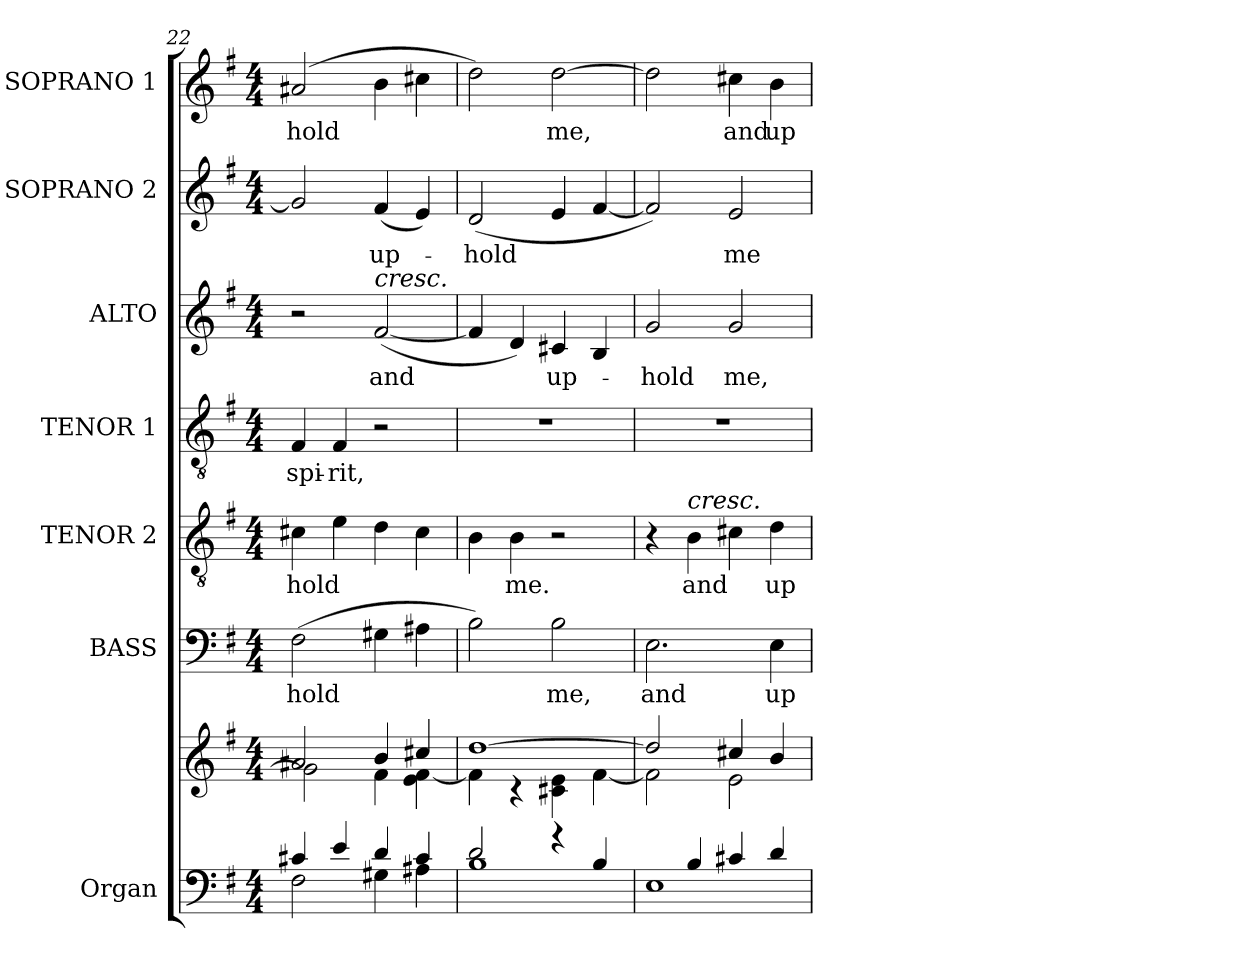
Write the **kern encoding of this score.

**kern	**kern	**kern	**text	**kern	**text	**kern	**text	**kern	**text	**kern	**text	**kern	**text
*part7	*part7	*part6	*part6	*part5	*part5	*part4	*part4	*part3	*part3	*part2	*part2	*part1	*part1
*staff8	*staff7	*staff6	*staff6	*staff5	*staff5	*staff4	*staff4	*staff3	*staff3	*staff2	*staff2	*staff1	*staff1
*I"Organ	*	*I"BASS	*	*I"TENOR 2	*	*I"TENOR 1	*	*I"ALTO	*	*I"SOPRANO 2	*	*I"SOPRANO 1	*
*I'Org.	*	*I'B.	*	*I'T2.	*	*I'T1.	*	*I'A.	*	*I'S2.	*	*I'S1.	*
*clefF4	*clefG2	*clefF4	*	*clefGv2	*	*clefGv2	*	*clefG2	*	*clefG2	*	*clefG2	*
*	*	*	*	*ITrd7c12	*	*ITrd7c12	*	*	*	*	*	*	*
*k[f#]	*k[f#]	*k[f#]	*	*k[f#]	*	*k[f#]	*	*k[f#]	*	*k[f#]	*	*k[f#]	*
*G:	*G:	*G:	*	*G:	*	*G:	*	*G:	*	*G:	*	*G:	*
*M4/4	*M4/4	*M4/4	*	*M4/4	*	*M4/4	*	*M4/4	*	*M4/4	*	*M4/4	*
=22	=22	=22	=22	=22	=22	=22	=22	=22	=22	=22	=22	=22	=22
*^	*^	*	*	*	*	*	*	*	*	*	*	*	*
!	!	!	!	!	!LO:LY:b:color=#000000	!	!	!	!	!	!	!	!	!	!
!	!	!	!	!	!	!	!LO:LY:b:color=#000000	!	!	!	!	!	!	!	!
!	!	!	!	!	!	!	!	!	!LO:LY:b:color=#000000	!	!	!	!	!	!
!	!	!	!	!	!	!	!	!	!	!	!	!	!	!	!LO:LY:b:color=#000000
4c#Xi/	2F#i\	2a#Xi/	2gi\]	(2F#i\	-hold	4C#Xi\	-hold	4FF#i/	spi-	2r	.	2gi/]	.	(2a#Xi/	-hold
!	!	!	!	!	!	!	!	!	!LO:LY:b:color=#000000	!	!	!	!	!	!
4ei/	.	.	.	.	.	4Ei\	.	4FF#i/	-rit,	.	.	.	.	.	.
!	!	!	!	!	!	!	!	!	!	!	!LO:LY:b:color=#000000	!	!	!	!
!	!	!	!	!	!	!	!	!	!	!LO:TX:a:i:t=cresc.	!	!	!	!	!
!	!	!	!	!	!	!	!	!	!	!	!	!	!LO:LY:b:color=#000000	!	!
4di/	4G#Xi\	4bi/	4f#i\	4G#Xi\	.	4Di\	.	2r	.	([2f#i/	and	(4f#i/	up-	4bi\	.
4c#i/	4A#Xi\	4cc#Xi/	4ei\ [4f#i	4A#Xi\	.	4C#i\	.	.	.	.	.	4ei/)	.	4cc#Xi\	.
!!LO:LB:g=z
=23	=23	=23	=23	=23	=23	=23	=23	=23	=23	=23	=23	=23	=23	=23	=23
!	!	!	!	!	!	!	!	!	!	!	!	!	!LO:LY:b:color=#000000	!	!
2di/	1Bi	[1ddi	4f#i\]	2Bi\)	.	4BBi\	.	1r	.	4f#i/]	.	(2di/	-hold	2ddi\)	.
!	!	!	!	!	!	!	!LO:LY:b:color=#000000	!	!	!	!	!	!	!	!
.	.	.	4r	.	.	4BBi\	me.	.	.	4di/)	.	.	.	.	.
!	!	!	!	!	!LO:LY:b:color=#000000	!	!	!	!	!	!	!	!	!	!
!	!	!	!	!	!	!	!	!	!	!	!LO:LY:b:color=#000000	!	!	!	!
!	!	!	!	!	!	!	!	!	!	!	!	!	!	!	!LO:LY:b:color=#000000
4r	.	.	4c#Xi\ 4ei	2Bi\	me,	2r	.	.	.	4c#Xi/	up-	4ei/	.	[2ddi\	me,
4Bi/	.	.	[4f#i\	.	.	.	.	.	.	4Bi/	.	[4f#i/	.	.	.
=24	=24	=24	=24	=24	=24	=24	=24	=24	=24	=24	=24	=24	=24	=24	=24
!	!	!	!	!	!LO:LY:b:color=#000000	!	!	!	!	!	!	!	!	!	!
!	!	!	!	!	!	!	!	!	!	!	!LO:LY:b:color=#000000	!	!	!	!
4ryy	1Ei	2ddi/]	2f#i\]	2.Ei\	and	4r	.	1r	.	2gi/	-hold	2f#i/])	.	2ddi\]	.
!	!	!	!	!	!	!LO:TX:a:i:t=cresc.	!	!	!	!	!	!	!	!	!
!	!	!	!	!	!	!	!LO:LY:b:color=#000000	!	!	!	!	!	!	!	!
4Bi/	.	.	.	.	.	4BBi\	and	.	.	.	.	.	.	.	.
!	!	!	!	!	!	!	!	!	!	!	!LO:LY:b:color=#000000	!	!	!	!
!	!	!	!	!	!	!	!	!	!	!	!	!	!LO:LY:b:color=#000000	!	!
!	!	!	!	!	!	!	!	!	!	!	!	!	!	!	!LO:LY:b:color=#000000
4c#Xi/	.	4cc#Xi/	2ei\	.	.	4C#Xi\	.	.	.	2gi/	me,	2ei/	me	4cc#Xi\	and
!	!	!	!	!	!LO:LY:b:color=#000000	!	!	!	!	!	!	!	!	!	!
!	!	!	!	!	!	!	!LO:LY:b:color=#000000	!	!	!	!	!	!	!	!
!	!	!	!	!	!	!	!	!	!	!	!	!	!	!	!LO:LY:b:color=#000000
4di/	.	4bi/	.	4Ei\	up-	4Di\	up-	.	.	.	.	.	.	4bi\	up-
*v	*v	*	*	*	*	*	*	*	*	*	*	*	*	*	*
*	*v	*v	*	*	*	*	*	*	*	*	*	*	*	*
=	=	=	=	=	=	=	=	=	=	=	=	=	=
*-	*-	*-	*-	*-	*-	*-	*-	*-	*-	*-	*-	*-	*-
